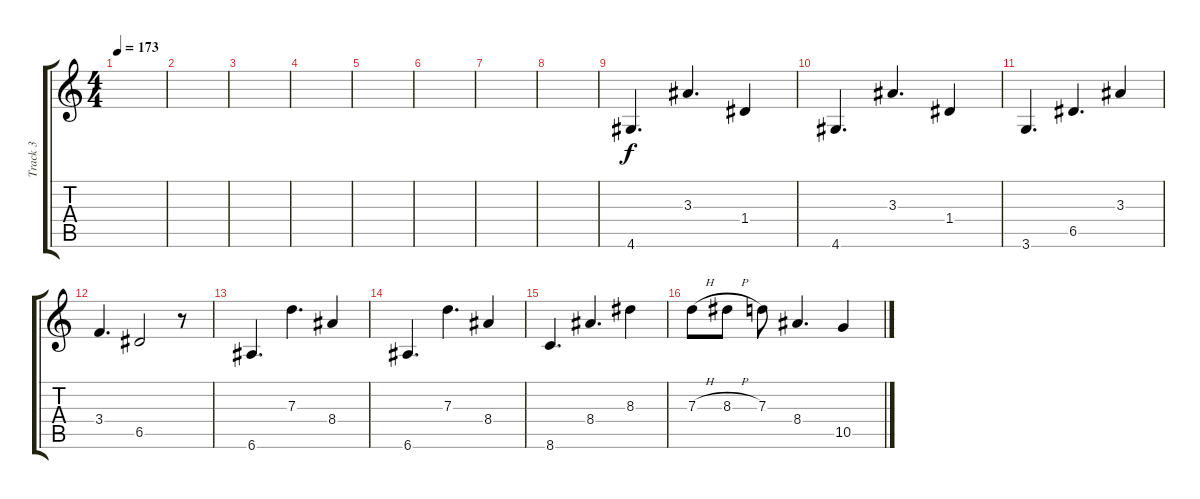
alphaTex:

\track ("Track 3" "Track 3") {mute instrument acousticguitarsteel}
\staff {score tabs}
\tuning (E4 B3 G3 D3 A2 E2) {hide}
\ts (4 4)
\tempo 173
\clef g2
\ks c
|
|
|
|
|
|
|
|
4.6.4{d} 3.3.4{d} 1.4.4 |
4.6.4{d} 3.3.4{d} 1.4.4 |
3.6.4{d} 6.5.4{d} 3.3.4 |
3.4.4{d} 6.5.2 r.8 |
6.6.4{d} 7.3.4{d} 8.4.4 |
6.6.4{d} 7.3.4{d} 8.4.4 |
8.6.4{d} 8.4.4{d} 8.3.4 |
7.3{h}.8 8.3{h}.8 7.3.8 8.4.4{d} 10.5{sl}.4
